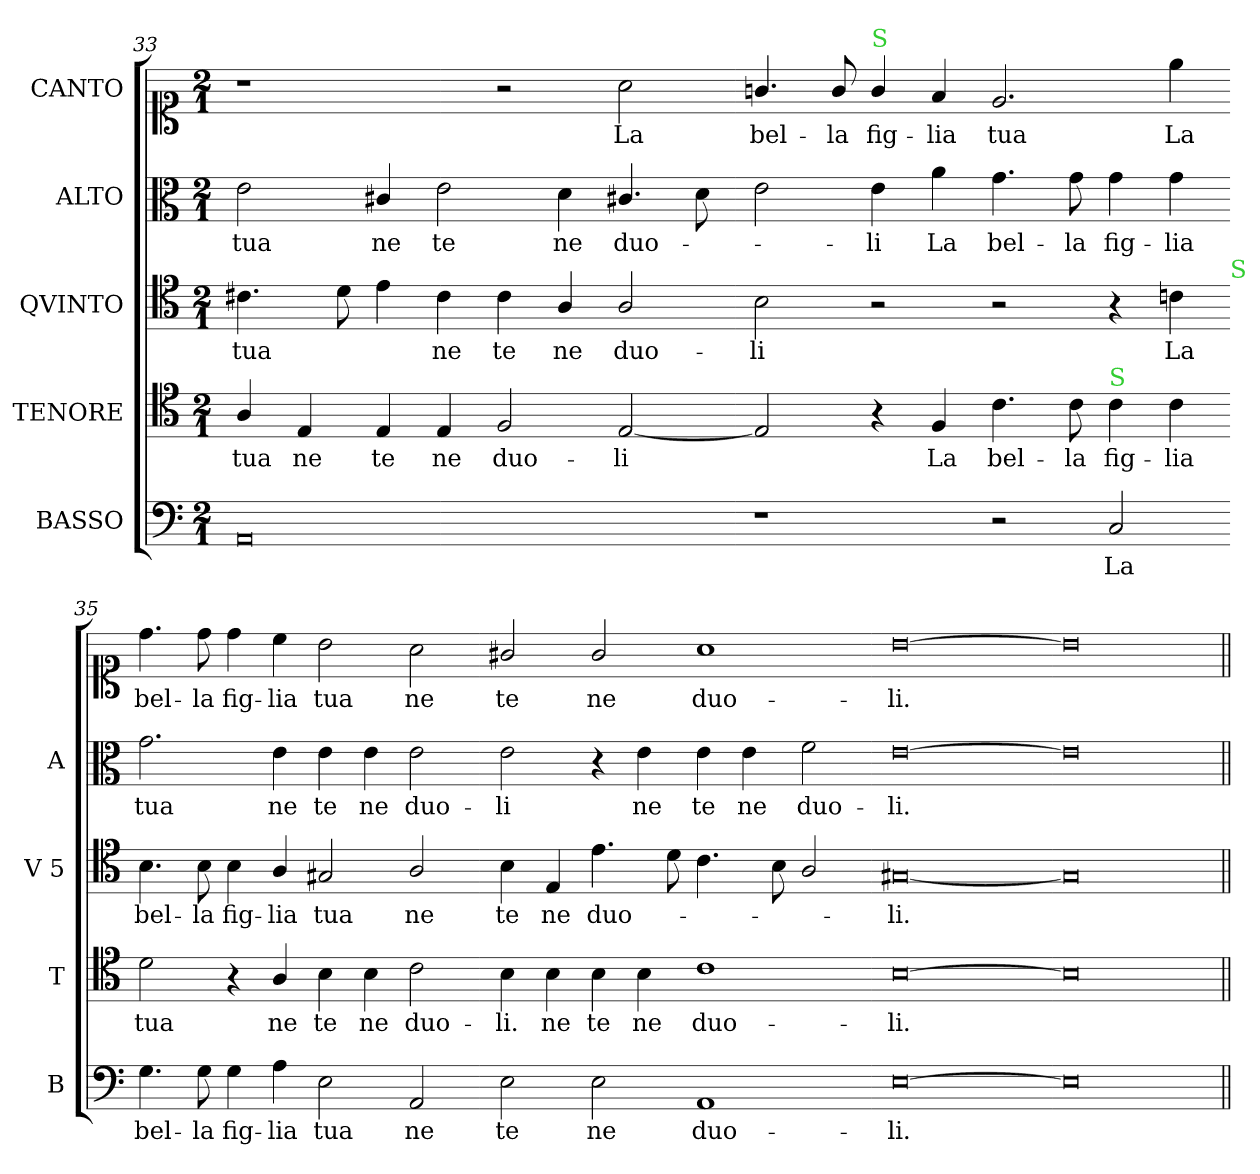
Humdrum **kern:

**kern	**text	**kern	**text	**kern	**text	**kern	**text	**kern	**text
*part5	*part5	*part4	*part4	*part3	*part3	*part2	*part2	*part1	*part1
*staff5	*staff5	*staff4	*staff4	*staff3	*staff3	*staff2	*staff2	*staff1	*staff1
*I"BASSO	*	*I"TENORE	*	*I"QVINTO	*	*I"ALTO	*	*I"CANTO	*
*I'B	*	*I'T	*	*I'V 5	*	*I'A	*	*	*
*clefF4	*	*clefC4	*	*clefC4	*	*clefC3	*	*clefC1	*
*k[]	*	*k[]	*	*k[]	*	*k[]	*	*k[]	*
*a:	*	*a:	*	*a:	*	*a:	*	*a:	*
*M2/1	*	*M2/1	*	*M2/1	*	*M2/1	*	*M2/1	*
=33	=33	=33	=33	=33	=33	=33	=33	=33	=33
0AA	.	4A/	tua	4.c#X\	tua	2e\	tua	1r	.
.	.	4E/	ne	.	.	.	.	.	.
.	.	.	.	8d\	.	.	.	.	.
.	.	4E/	te	4e\	.	4c#X/	ne	.	.
.	.	4E/	ne	4c#\	ne	2e\	te	.	.
.	.	2F/	duo-	4c#\	te	.	.	2r	.
.	.	.	.	4A/	ne	4d\	ne	.	.
.	.	[2E/	-li	2A/	duo-	4.c#X/	duo-	2a\	La
.	.	.	.	.	.	8d\	.	.	.
=34-	=34-	=34-	=34-	=34-	=34-	=34-	=34-	=34-	=34-
1r	.	2E/]	.	2B\	-li	2e\	.	4.gn/	bel-
.	.	.	.	.	.	.	.	8g/	-la
!	!	!	!	!	!	!	!	!LO:TX:a:color=limegreen:t=S	!
.	.	4r	.	2r	.	4e\	-li	4g/	fig-
.	.	4F/	La	.	.	4a\	La	4f/	-lia
2r	.	4.c\	bel-	2r	.	4.g\	bel-	2.e/	tua
.	.	8c\	-la	.	.	8g\	-la	.	.
!	!	!LO:TX:a:color=limegreen:t=S	!	!	!	!	!	!	!
2C/	La	4c\	fig-	4r	.	4g\	fig-	.	.
!	!	!	!	!	!	!	!	!	!LO:LY:i
.	.	4c\	-lia	4cn\	La	4g\	-lia	4ee\	La
!	!	!	!	!LO:TX:a:color=limegreen:t=S	!	!	!	!	!
=35-	=35-	=35-	=35-	=35-	=35-	=35-	=35-	=35-	=35-
!	!	!	!	!	!	!	!	!	!LO:LY:i
4.G\	bel-	2d\	tua	4.B\	bel-	2.g\	tua	4.dd\	bel-
!	!	!	!	!	!	!	!	!	!LO:LY:i
8G\	-la	.	.	8B\	-la	.	.	8dd\	-la
!	!	!	!	!	!	!	!	!	!LO:LY:i
4G\	fig-	4r	.	4B\	fig-	.	.	4dd\	fig-
!	!	!	!	!	!	!	!	!	!LO:LY:i
4A\	-lia	4A/	ne	4A/	-lia	4e\	ne	4cc\	-lia
!	!	!	!	!	!	!	!	!	!LO:LY:i
2E\	tua	4B\	te	2G#X/	tua	4e\	te	2b\	tua
.	.	4B\	ne	.	.	4e\	ne	.	.
2AA/	ne	2c\	duo-	2A/	ne	2e\	duo-	2a\	ne
=36-	=36-	=36-	=36-	=36-	=36-	=36-	=36-	=36-	=36-
2E\	te	4B\	-li.	4B\	te	2e\	-li	2g#X/	te
!	!	!	!LO:LY:i	!	!	!	!	!	!
.	.	4B\	ne	4E/	ne	.	.	.	.
!	!	!	!LO:LY:i	!	!	!	!	!	!
2E\	ne	4B\	te	4.e\	duo-	4r	.	2g#/	ne
!	!	!	!LO:LY:i	!	!	!	!	!	!
.	.	4B\	ne	.	.	4e\	ne	.	.
.	.	.	.	8d\	.	.	.	.	.
!	!	!	!LO:LY:i	!	!	!	!	!	!
1AA	duo-	1c	duo-	4.c\	.	4e\	te	1a	duo-
.	.	.	.	.	.	4e\	ne	.	.
.	.	.	.	8B\	.	.	.	.	.
.	.	.	.	2A/	.	2f\	duo-	.	.
=37-	=37-	=37-	=37-	=37-	=37-	=37-	=37-	=37-	=37-
!	!	!	!LO:LY:i	!	!	!	!	!	!
[0E	-li.	[0B	-li.	[0G#X	-li.	[0e	-li.	[0b	-li.
=38-	=38-	=38-	=38-	=38-	=38-	=38-	=38-	=38-	=38-
0E]	.	0B]	.	0G#]	.	0e]	.	0b]	.
=||	=||	=||	=||	=||	=||	=||	=||	=||	=||
*-	*-	*-	*-	*-	*-	*-	*-	*-	*-
